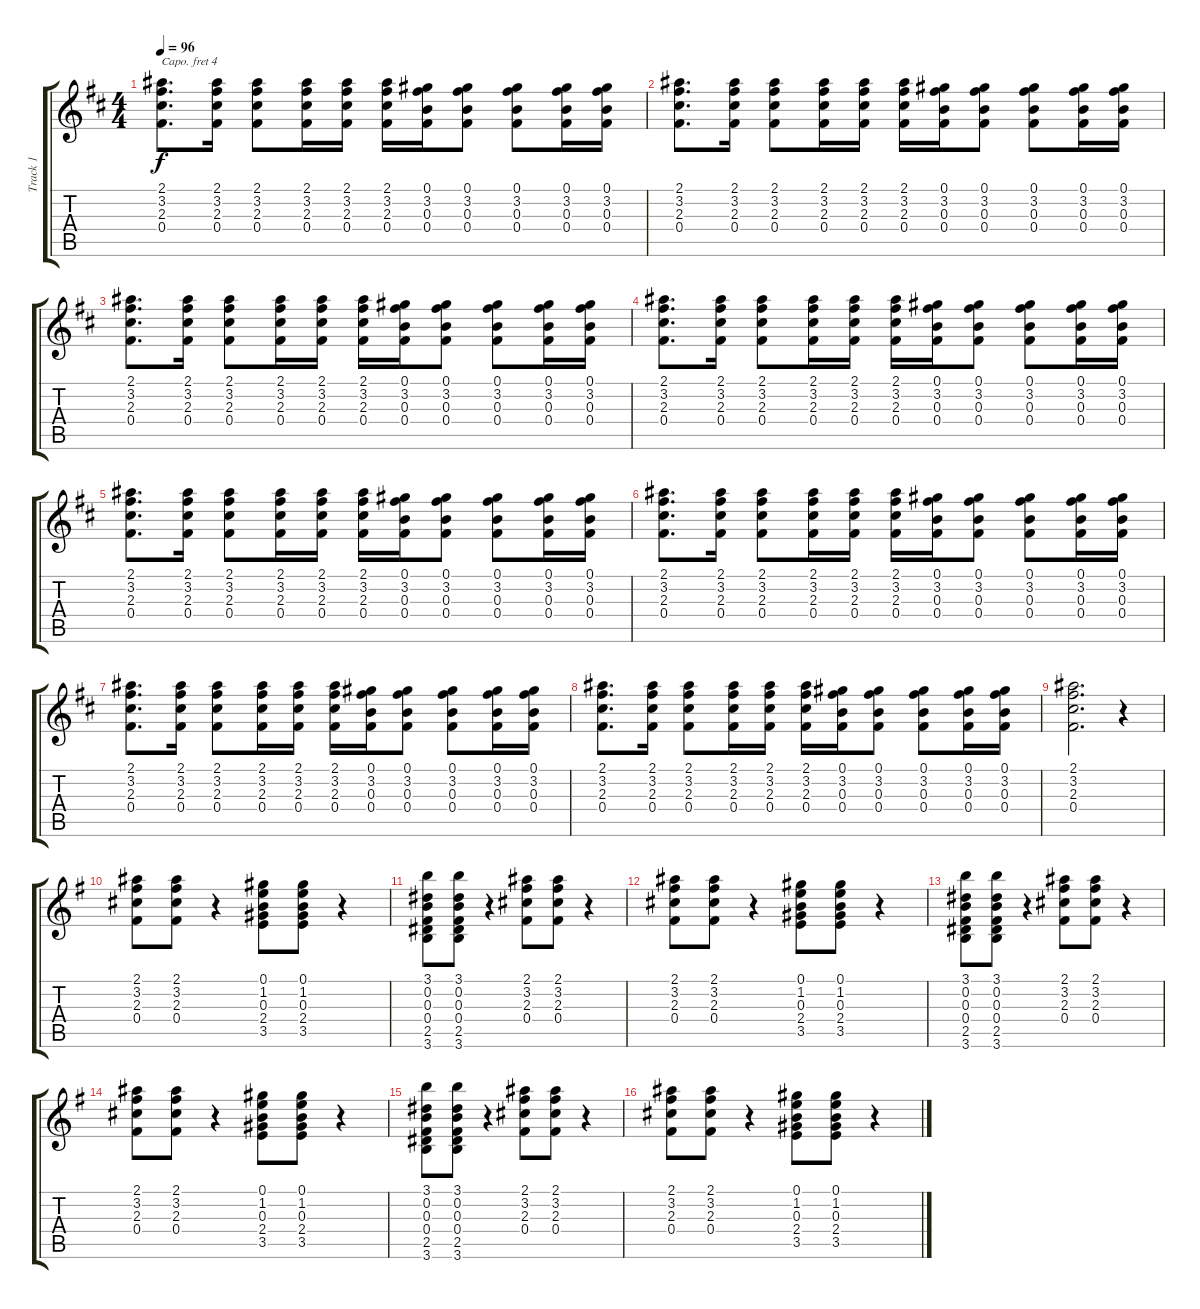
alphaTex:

\track ("Track 1" "Track 1") {instrument acousticguitarsteel}
\staff {score tabs}
\capo 4
\tuning (E4 B3 G3 D3 A2 E2) {hide}
\ts (4 4)
\tempo 96
\clef g2
\ks d
(2.1 3.2 2.3 0.4).8{d dy f} (2.1 3.2 2.3 0.4).16 (2.1 3.2 2.3 0.4).8 (2.1 3.2 2.3 0.4).16 (2.1 3.2 2.3 0.4).16 (2.1 3.2 2.3 0.4).16 (0.1 3.2 0.3 0.4).16 (0.1 3.2 0.3 0.4).8 (0.1 3.2 0.3 0.4).8 (0.1 3.2 0.3 0.4).16 (0.1 3.2 0.3 0.4).16 |
(2.1 3.2 2.3 0.4).8{d} (2.1 3.2 2.3 0.4).16 (2.1 3.2 2.3 0.4).8 (2.1 3.2 2.3 0.4).16 (2.1 3.2 2.3 0.4).16 (2.1 3.2 2.3 0.4).16 (0.1 3.2 0.3 0.4).16 (0.1 3.2 0.3 0.4).8 (0.1 3.2 0.3 0.4).8 (0.1 3.2 0.3 0.4).16 (0.1 3.2 0.3 0.4).16 |
(2.1 3.2 2.3 0.4).8{d} (2.1 3.2 2.3 0.4).16 (2.1 3.2 2.3 0.4).8 (2.1 3.2 2.3 0.4).16 (2.1 3.2 2.3 0.4).16 (2.1 3.2 2.3 0.4).16 (0.1 3.2 0.3 0.4).16 (0.1 3.2 0.3 0.4).8 (0.1 3.2 0.3 0.4).8 (0.1 3.2 0.3 0.4).16 (0.1 3.2 0.3 0.4).16 |
(2.1 3.2 2.3 0.4).8{d} (2.1 3.2 2.3 0.4).16 (2.1 3.2 2.3 0.4).8 (2.1 3.2 2.3 0.4).16 (2.1 3.2 2.3 0.4).16 (2.1 3.2 2.3 0.4).16 (0.1 3.2 0.3 0.4).16 (0.1 3.2 0.3 0.4).8 (0.1 3.2 0.3 0.4).8 (0.1 3.2 0.3 0.4).16 (0.1 3.2 0.3 0.4).16 |
(2.1 3.2 2.3 0.4).8{d} (2.1 3.2 2.3 0.4).16 (2.1 3.2 2.3 0.4).8 (2.1 3.2 2.3 0.4).16 (2.1 3.2 2.3 0.4).16 (2.1 3.2 2.3 0.4).16 (0.1 3.2 0.3 0.4).16 (0.1 3.2 0.3 0.4).8 (0.1 3.2 0.3 0.4).8 (0.1 3.2 0.3 0.4).16 (0.1 3.2 0.3 0.4).16 |
(2.1 3.2 2.3 0.4).8{d} (2.1 3.2 2.3 0.4).16 (2.1 3.2 2.3 0.4).8 (2.1 3.2 2.3 0.4).16 (2.1 3.2 2.3 0.4).16 (2.1 3.2 2.3 0.4).16 (0.1 3.2 0.3 0.4).16 (0.1 3.2 0.3 0.4).8 (0.1 3.2 0.3 0.4).8 (0.1 3.2 0.3 0.4).16 (0.1 3.2 0.3 0.4).16 |
(2.1 3.2 2.3 0.4).8{d} (2.1 3.2 2.3 0.4).16 (2.1 3.2 2.3 0.4).8 (2.1 3.2 2.3 0.4).16 (2.1 3.2 2.3 0.4).16 (2.1 3.2 2.3 0.4).16 (0.1 3.2 0.3 0.4).16 (0.1 3.2 0.3 0.4).8 (0.1 3.2 0.3 0.4).8 (0.1 3.2 0.3 0.4).16 (0.1 3.2 0.3 0.4).16 |
(2.1 3.2 2.3 0.4).8{d} (2.1 3.2 2.3 0.4).16 (2.1 3.2 2.3 0.4).8 (2.1 3.2 2.3 0.4).16 (2.1 3.2 2.3 0.4).16 (2.1 3.2 2.3 0.4).16 (0.1 3.2 0.3 0.4).16 (0.1 3.2 0.3 0.4).8 (0.1 3.2 0.3 0.4).8 (0.1 3.2 0.3 0.4).16 (0.1 3.2 0.3 0.4).16 |
(2.1 3.2 2.3 0.4).2{d} r.4 |
\ks g
(2.1 3.2 2.3 0.4).8 (2.1 3.2 2.3 0.4).8 r.4 (0.1 1.2 0.3 2.4 3.5).8 (0.1 1.2 0.3 2.4 3.5).8 r.4 |
(3.1 0.2 0.3 0.4 2.5 3.6).8 (3.1 0.2 0.3 0.4 2.5 3.6).8 r.4 (2.1 3.2 2.3 0.4).8 (2.1 3.2 2.3 0.4).8 r.4 |
(2.1 3.2 2.3 0.4).8 (2.1 3.2 2.3 0.4).8 r.4 (0.1 1.2 0.3 2.4 3.5).8 (0.1 1.2 0.3 2.4 3.5).8 r.4 |
(3.1 0.2 0.3 0.4 2.5 3.6).8 (3.1 0.2 0.3 0.4 2.5 3.6).8 r.4 (2.1 3.2 2.3 0.4).8 (2.1 3.2 2.3 0.4).8 r.4 |
(2.1 3.2 2.3 0.4).8 (2.1 3.2 2.3 0.4).8 r.4 (0.1 1.2 0.3 2.4 3.5).8 (0.1 1.2 0.3 2.4 3.5).8 r.4 |
(3.1 0.2 0.3 0.4 2.5 3.6).8 (3.1 0.2 0.3 0.4 2.5 3.6).8 r.4 (2.1 3.2 2.3 0.4).8 (2.1 3.2 2.3 0.4).8 r.4 |
(2.1 3.2 2.3 0.4).8 (2.1 3.2 2.3 0.4).8 r.4 (0.1 1.2 0.3 2.4 3.5).8 (0.1 1.2 0.3 2.4 3.5).8 r.4
